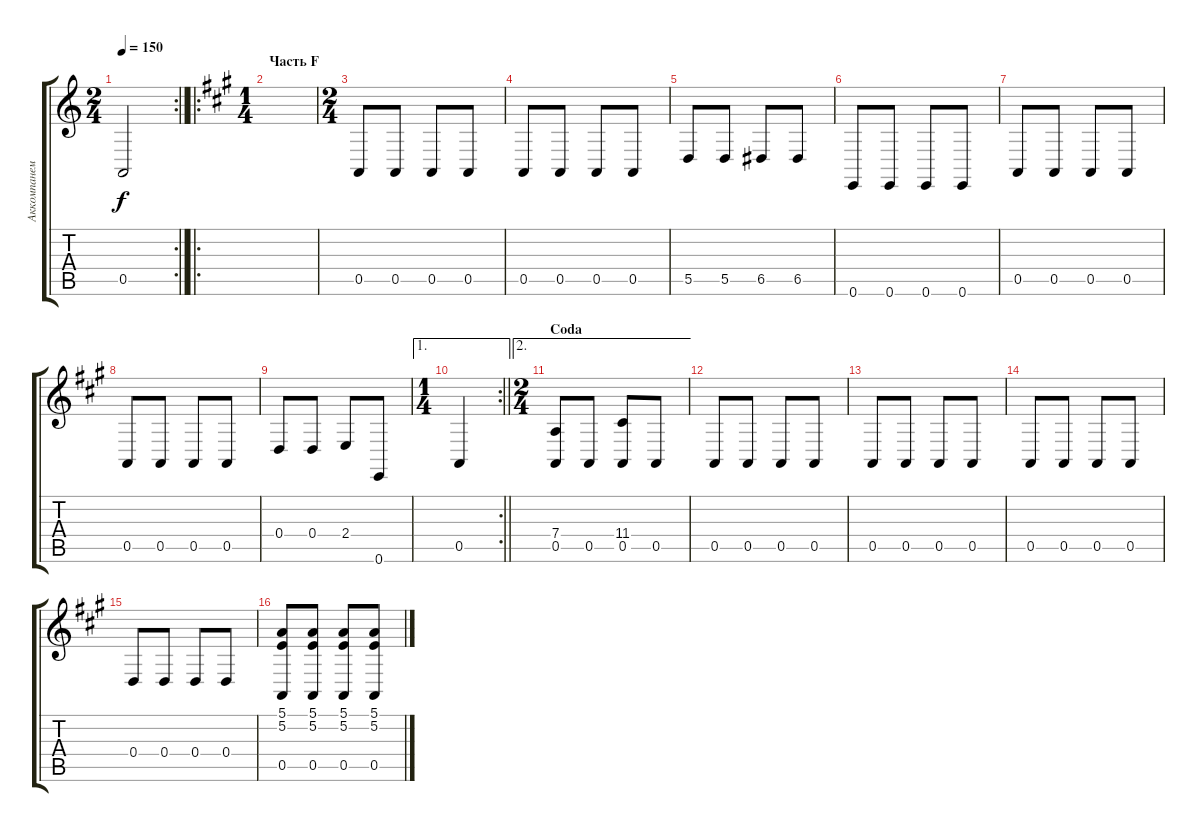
\track ("Аккомпанемент" "Аккомпанем") {instrument churchorgan}
\staff {score tabs}
\tuning (E4 B3 G3 D3 A2 E2) {hide}
\rc 2
\ts (2 4)
\tempo 150
\clef g2
\barLineRight lightlight
\ks aminor
0.5.2{dy f} |
\ro
\ts (1 4)
\section ("" "Часть F")
\ks a
|
\ts (2 4)
0.5.8 0.5.8 0.5.8 0.5.8 |
0.5.8 0.5.8 0.5.8 0.5.8 |
5.5.8 5.5.8 6.5.8 6.5.8 |
0.6.8 0.6.8 0.6.8 0.6.8 |
0.5.8 0.5.8 0.5.8 0.5.8 |
0.5.8 0.5.8 0.5.8 0.5.8 |
0.4.8 0.4.8 2.4.8 0.6.8 |
\ae 1
\rc 2
\ts (1 4)
\barLineRight lightlight
0.5.4 |
\ae 2
\ts (2 4)
\section ("" "Coda")
(7.4 0.5).8 0.5.8 (11.4 0.5).8 0.5.8 |
0.5.8 0.5.8 0.5.8 0.5.8 |
0.5.8 0.5.8 0.5.8 0.5.8 |
0.5.8 0.5.8 0.5.8 0.5.8 |
0.4.8 0.4.8 0.4.8 0.4.8 |
(5.1 5.2 0.5).8 (5.1 5.2 0.5).8 (5.1 5.2 0.5).8 (5.1 5.2 0.5).8
